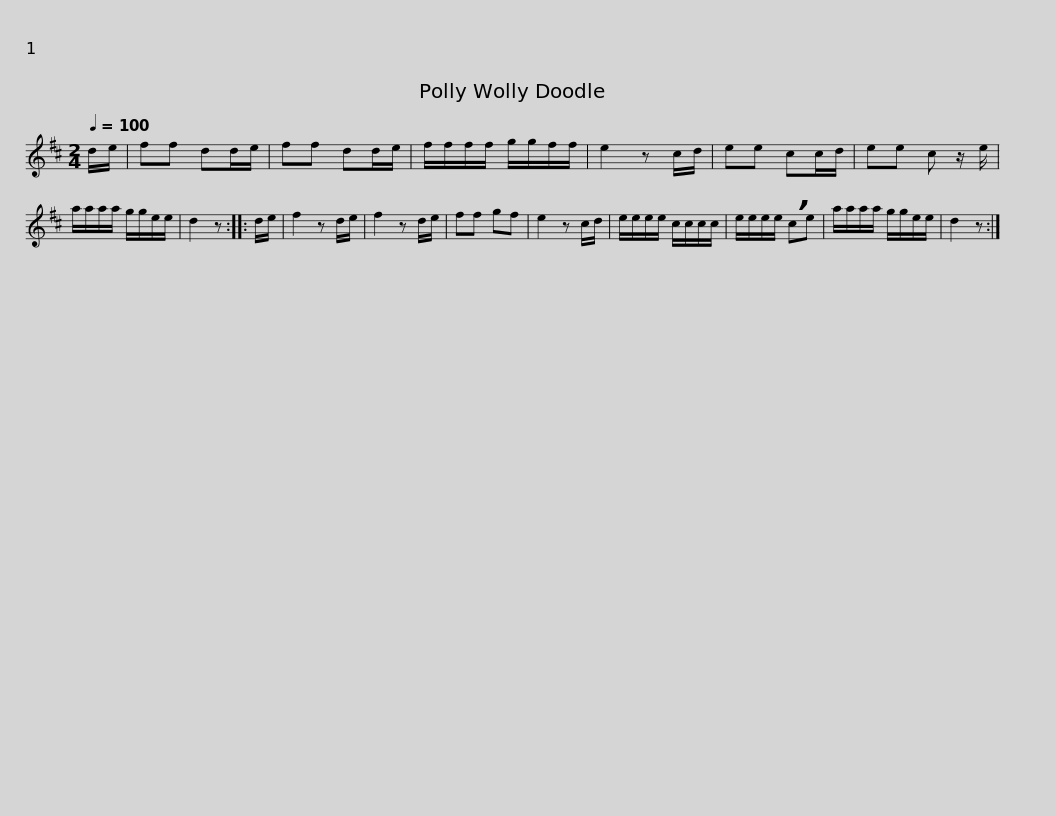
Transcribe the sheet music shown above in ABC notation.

X:1
L:1/8
Q:1/4=100
M:2/4
I:linebreak $
K:none
V:1 treble transpose="8 "
V:1
[K:D] d/e/ | ff dd/e/ | ff dd/e/ | f/f/f/f/ g/g/f/f/ | e2 z c/d/ | %5
 ee cc/d/ | ee c z/ e/ | a/a/a/a/ g/g/e/e/ |$ d2 z :: d/e/ | %10
 f2 z d/e/ | f2 z d/e/ | ff gf | e2 z c/d/ | e/e/e/e/ c/c/c/c/ | %15
 e/e/e/e/ !breath!ce | a/a/a/a/ g/g/e/e/ |$ d2 z :| %18
